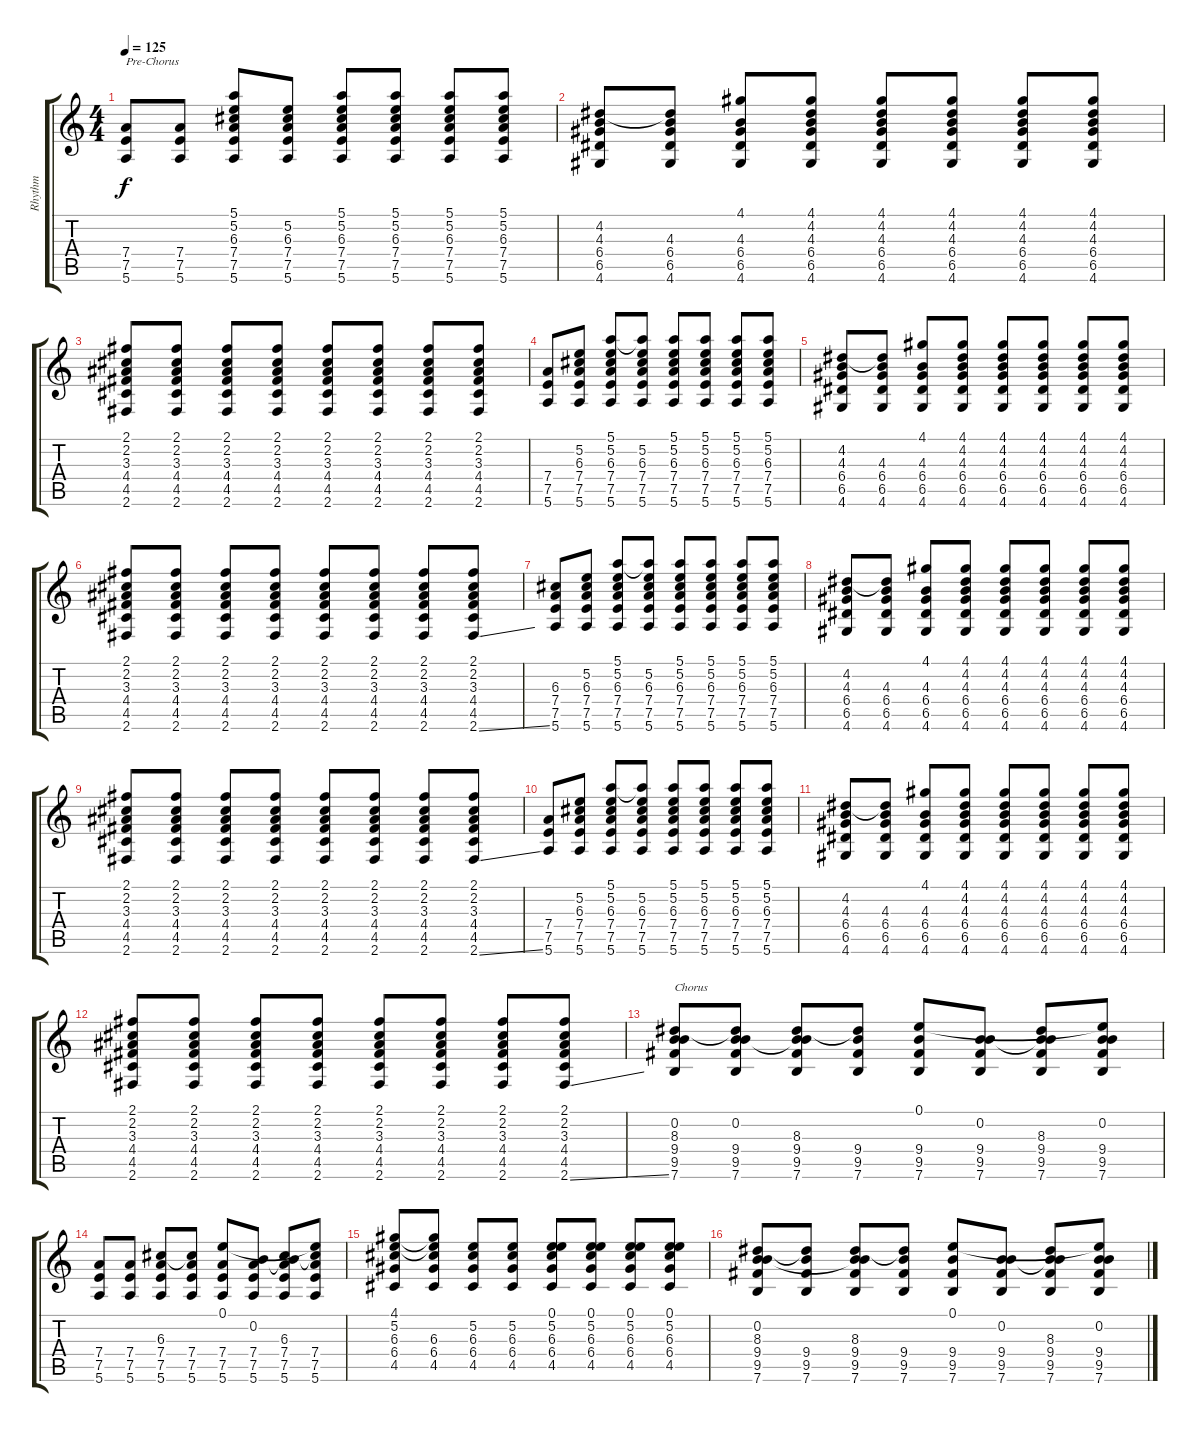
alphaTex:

\track ("Rhythm" "Rhythm") {instrument electricguitarjazz}
\staff {score tabs}
\tuning (E4 B3 G3 D3 A2 E2) {hide}
\ts (4 4)
\tempo 125
\clef g2
\ks c
(7.4 7.5 5.6).8{txt "Pre-Chorus" dy f} (7.4 7.5 5.6).8 (5.1 5.2 6.3 7.4 7.5 5.6).8 (5.2 6.3 7.4 7.5 5.6).8 (5.1 5.2 6.3 7.4 7.5 5.6).8 (5.1 5.2 6.3 7.4 7.5 5.6).8 (5.1 5.2 6.3 7.4 7.5 5.6).8 (5.1 5.2 6.3 7.4 7.5 5.6).8 |
(4.2 4.3 6.4 6.5 4.6).8 (4.2{t} 4.3 6.4 6.5 4.6).8 (4.1 4.3 6.4 6.5 4.6).8 (4.1 4.2 4.3 6.4 6.5 4.6).8 (4.1 4.2 4.3 6.4 6.5 4.6).8 (4.1 4.2 4.3 6.4 6.5 4.6).8 (4.1 4.2 4.3 6.4 6.5 4.6).8 (4.1 4.2 4.3 6.4 6.5 4.6).8 |
(2.1 2.2 3.3 4.4 4.5 2.6).8 (2.1 2.2 3.3 4.4 4.5 2.6).8 (2.1 2.2 3.3 4.4 4.5 2.6).8 (2.1 2.2 3.3 4.4 4.5 2.6).8 (2.1 2.2 3.3 4.4 4.5 2.6).8 (2.1 2.2 3.3 4.4 4.5 2.6).8 (2.1 2.2 3.3 4.4 4.5 2.6).8 (2.1 2.2 3.3 4.4 4.5 2.6).8 |
(7.4 7.5 5.6).8 (5.2 6.3 7.4 7.5 5.6).8 (5.1 5.2 6.3 7.4 7.5 5.6).8 (5.1{t} 5.2 6.3 7.4 7.5 5.6).8 (5.1 5.2 6.3 7.4 7.5 5.6).8 (5.1 5.2 6.3 7.4 7.5 5.6).8 (5.1 5.2 6.3 7.4 7.5 5.6).8 (5.1 5.2 6.3 7.4 7.5 5.6).8 |
(4.2 4.3 6.4 6.5 4.6).8 (4.2{t} 4.3 6.4 6.5 4.6).8 (4.1 4.3 6.4 6.5 4.6).8 (4.1 4.2 4.3 6.4 6.5 4.6).8 (4.1 4.2 4.3 6.4 6.5 4.6).8 (4.1 4.2 4.3 6.4 6.5 4.6).8 (4.1 4.2 4.3 6.4 6.5 4.6).8 (4.1 4.2 4.3 6.4 6.5 4.6).8 |
(2.1 2.2 3.3 4.4 4.5 2.6).8 (2.1 2.2 3.3 4.4 4.5 2.6).8 (2.1 2.2 3.3 4.4 4.5 2.6).8 (2.1 2.2 3.3 4.4 4.5 2.6).8 (2.1 2.2 3.3 4.4 4.5 2.6).8 (2.1 2.2 3.3 4.4 4.5 2.6).8 (2.1 2.2 3.3 4.4 4.5 2.6).8 (2.1 2.2 3.3 4.4 4.5 2.6{ss}).8 |
(6.3 7.4 7.5 5.6).8 (5.2 6.3 7.4 7.5 5.6).8 (5.1 5.2 6.3 7.4 7.5 5.6).8 (5.1{t} 5.2 6.3 7.4 7.5 5.6).8 (5.1 5.2 6.3 7.4 7.5 5.6).8 (5.1 5.2 6.3 7.4 7.5 5.6).8 (5.1 5.2 6.3 7.4 7.5 5.6).8 (5.1 5.2 6.3 7.4 7.5 5.6).8 |
(4.2 4.3 6.4 6.5 4.6).8 (4.2{t} 4.3 6.4 6.5 4.6).8 (4.1 4.3 6.4 6.5 4.6).8 (4.1 4.2 4.3 6.4 6.5 4.6).8 (4.1 4.2 4.3 6.4 6.5 4.6).8 (4.1 4.2 4.3 6.4 6.5 4.6).8 (4.1 4.2 4.3 6.4 6.5 4.6).8 (4.1 4.2 4.3 6.4 6.5 4.6).8 |
(2.1 2.2 3.3 4.4 4.5 2.6).8 (2.1 2.2 3.3 4.4 4.5 2.6).8 (2.1 2.2 3.3 4.4 4.5 2.6).8 (2.1 2.2 3.3 4.4 4.5 2.6).8 (2.1 2.2 3.3 4.4 4.5 2.6).8 (2.1 2.2 3.3 4.4 4.5 2.6).8 (2.1 2.2 3.3 4.4 4.5 2.6).8 (2.1 2.2 3.3 4.4 4.5 2.6{ss}).8 |
(7.4 7.5 5.6).8 (5.2 6.3 7.4 7.5 5.6).8 (5.1 5.2 6.3 7.4 7.5 5.6).8 (5.1{t} 5.2 6.3 7.4 7.5 5.6).8 (5.1 5.2 6.3 7.4 7.5 5.6).8 (5.1 5.2 6.3 7.4 7.5 5.6).8 (5.1 5.2 6.3 7.4 7.5 5.6).8 (5.1 5.2 6.3 7.4 7.5 5.6).8 |
(4.2 4.3 6.4 6.5 4.6).8 (4.2{t} 4.3 6.4 6.5 4.6).8 (4.1 4.3 6.4 6.5 4.6).8 (4.1 4.2 4.3 6.4 6.5 4.6).8 (4.1 4.2 4.3 6.4 6.5 4.6).8 (4.1 4.2 4.3 6.4 6.5 4.6).8 (4.1 4.2 4.3 6.4 6.5 4.6).8 (4.1 4.2 4.3 6.4 6.5 4.6).8 |
(2.1 2.2 3.3 4.4 4.5 2.6).8 (2.1 2.2 3.3 4.4 4.5 2.6).8 (2.1 2.2 3.3 4.4 4.5 2.6).8 (2.1 2.2 3.3 4.4 4.5 2.6).8 (2.1 2.2 3.3 4.4 4.5 2.6).8 (2.1 2.2 3.3 4.4 4.5 2.6).8 (2.1 2.2 3.3 4.4 4.5 2.6).8 (2.1 2.2 3.3 4.4 4.5 2.6{ss}).8 |
(0.2 8.3 9.4 9.5 7.6).8{txt "Chorus"} (0.2 8.3{t} 9.4 9.5 7.6).8 (0.2{t} 8.3 9.4 9.5 7.6).8 (8.3{t} 9.4 9.5 7.6).8 (0.1 9.4 9.5 7.6).8 (0.2 9.4 9.5 7.6).8 (0.2{t} 8.3 9.4 9.5 7.6).8 (0.1{t} 0.2 9.4 9.5 7.6).8 |
(7.4 7.5 5.6).8 (7.4 7.5 5.6).8 (6.3 7.4 7.5 5.6).8 (6.3{t} 7.4 7.5 5.6).8 (0.1 7.4 7.5 5.6).8 (0.2 7.4 7.5 5.6).8 (0.2{t} 6.3 7.4 7.5 5.6).8 (0.1{t} 6.3{t} 7.4 7.5 5.6).8 |
(4.1 5.2 6.3 6.4 4.5).8 (4.1{t} 5.2{t} 6.3 6.4 4.5).8 (5.2 6.3 6.4 4.5).8 (5.2 6.3 6.4 4.5).8 (0.1 5.2 6.3 6.4 4.5).8 (0.1 5.2 6.3 6.4 4.5).8 (0.1 5.2 6.3 6.4 4.5).8 (0.1 5.2 6.3 6.4 4.5).8 |
(0.2 8.3 9.4 9.5 7.6).8 (8.3{t} 9.4 9.5 7.6).8 (0.2{t} 8.3 9.4 9.5 7.6).8 (8.3{t} 9.4 9.5 7.6).8 (0.1 9.4 9.5 7.6).8 (0.2 9.4 9.5 7.6).8 (0.2{t} 8.3 9.4 9.5 7.6).8 (0.1{t} 0.2 9.4 9.5 7.6).8
